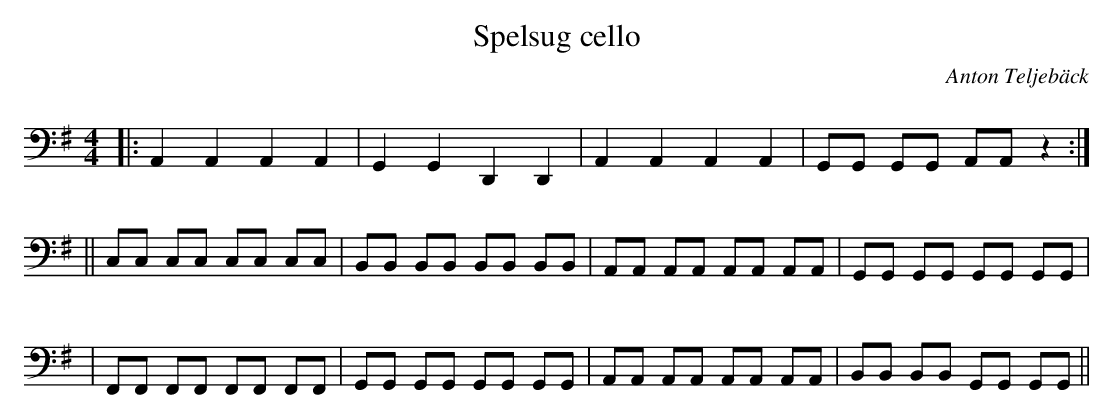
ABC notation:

X:1
T:Spelsug cello
C:Anton Teljebäck
M:4/4
L:1/8
K:G
|:A,,2 A,,2 A,,2 A,,2 | G,,2 G,,2 D,,2 D,,2 | A,,2 A,,2 A,,2 A,,2 | G,,G,, G,,G,, A,,A,, z2 :|
|| C,C, C,C, C,C, C,C, | B,,B,, B,,B,, B,,B,, B,,B,, | A,,A,, A,,A,, A,,A,, A,,A,, | G,,G,, G,,G,, G,,G,, G,,G,, |
| F,,F,, F,,F,, F,,F,, F,,F,, | G,,G,, G,,G,, G,,G,, G,,G,, |  A,,A,, A,,A,, A,,A,, A,,A,, |  B,,B,, B,,B,, G,,G,, G,,G,, ||
